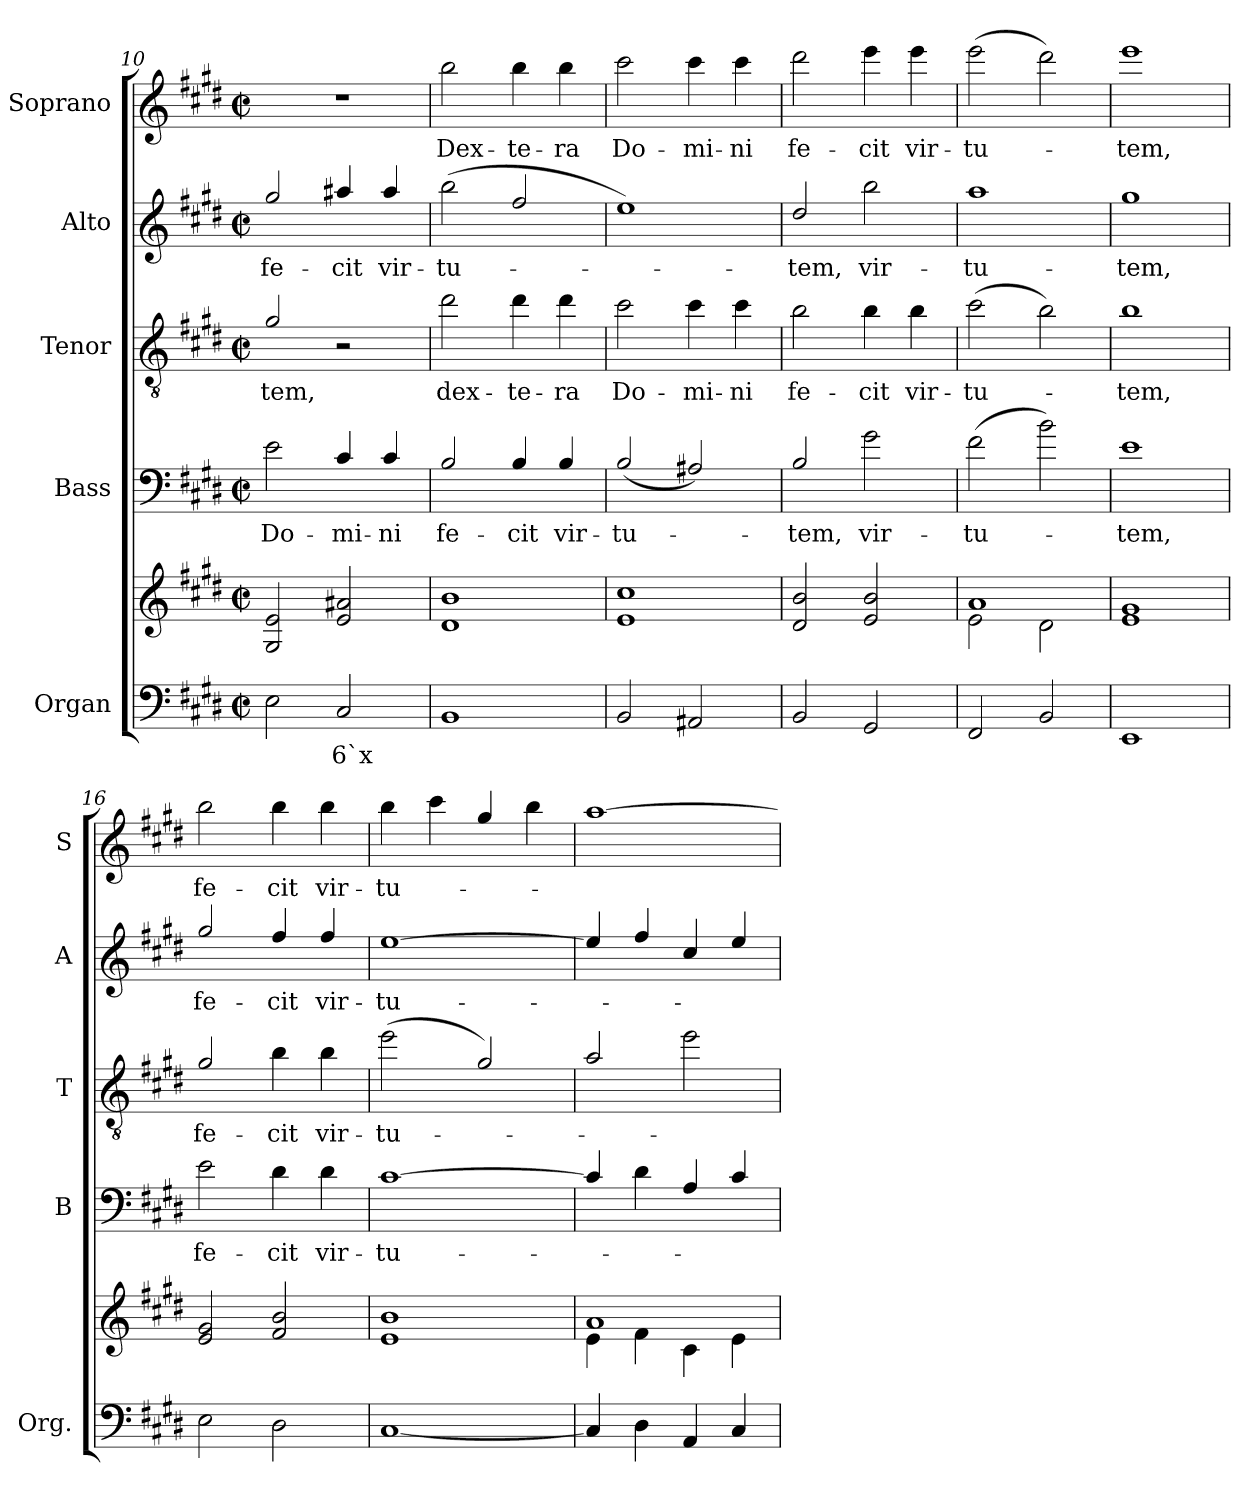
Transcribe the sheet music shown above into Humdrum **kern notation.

**kern	**text	**kern	**kern	**text	**kern	**text	**kern	**text	**kern	**text
*part5	*part5	*part5	*part4	*part4	*part3	*part3	*part2	*part2	*part1	*part1
*staff6	*staff6	*staff5	*staff4	*staff4	*staff3	*staff3	*staff2	*staff2	*staff1	*staff1
*I"Organ	*	*	*I"Bass	*	*I"Tenor	*	*I"Alto	*	*I"Soprano	*
*I'Org.	*	*	*I'B	*	*I'T	*	*I'A	*	*I'S	*
*clefF4	*	*clefG2	*clefF4	*	*clefGv2	*	*clefG2	*	*clefG2	*
*	*	*	*ITrd7c12	*	*ITrd7c12	*	*ITrd7c12	*	*ITrd7c12	*
*k[f#c#g#d#]	*	*k[f#c#g#d#]	*k[f#c#g#d#]	*	*k[f#c#g#d#]	*	*k[f#c#g#d#]	*	*k[f#c#g#d#]	*
*E:	*	*E:	*E:	*	*E:	*	*E:	*	*E:	*
*M2/2	*	*M2/2	*M2/2	*	*M2/2	*	*M2/2	*	*M2/2	*
*met(c|)	*	*met(c|)	*met(c|)	*	*met(c|)	*	*met(c|)	*	*met(c|)	*
=10	=10	=10	=10	=10	=10	=10	=10	=10	=10	=10
!	!	!	!	!LO:LY:b	!	!	!	!	!	!
!	!	!	!	!	!	!LO:LY:b	!	!	!	!
!	!	!	!	!	!	!	!	!LO:LY:b	!	!
2E\	.	2G#!/ 2e!/	2E\	Do-	2G#/	-tem,	2g#/	fe-	1r	.
!	!LO:LY:b	!	!	!	!	!	!	!	!	!
!	!	!	!	!LO:LY:b	!	!	!	!	!	!
!	!	!	!	!	!	!	!	!LO:LY:b	!	!
2C#/	6`x	2e!/ 2a#X!/	4C#/	-mi-	2r	.	4a#X/	-cit	.	.
!	!	!	!	!LO:LY:b	!	!	!	!	!	!
!	!	!	!	!	!	!	!	!LO:LY:b	!	!
.	.	.	4C#/	-ni	.	.	4a#/	vir-	.	.
=11	=11	=11	=11	=11	=11	=11	=11	=11	=11	=11
!	!	!	!	!LO:LY:b	!	!	!	!	!	!
!	!	!	!	!	!	!LO:LY:b	!	!	!	!
!	!	!	!	!	!	!	!	!LO:LY:b	!	!
!	!	!	!	!	!	!	!	!	!	!LO:LY:b
1BB	.	1d#! 1b!	2BB/	fe-	2d#\	dex-	(>2b\	-tu-	2b\	Dex-
!	!	!	!	!LO:LY:b	!	!	!	!	!	!
!	!	!	!	!	!	!LO:LY:b	!	!	!	!
!	!	!	!	!	!	!	!	!	!	!LO:LY:b
.	.	.	4BB/	-cit	4d#\	-te-	2f#/	.	4b\	-te-
!	!	!	!	!LO:LY:b	!	!	!	!	!	!
!	!	!	!	!	!	!LO:LY:b	!	!	!	!
!	!	!	!	!	!	!	!	!	!	!LO:LY:b
.	.	.	4BB/	vir-	4d#\	-ra	.	.	4b\	-ra
=12	=12	=12	=12	=12	=12	=12	=12	=12	=12	=12
!	!	!	!	!LO:LY:b	!	!	!	!	!	!
!	!	!	!	!	!	!LO:LY:b	!	!	!	!
!	!	!	!	!	!	!	!	!	!	!LO:LY:b
2BB/	.	1e! 1cc#!	(<2BB/	-tu-	2c#\	Do-	1e)	.	2cc#\	Do-
!	!	!	!	!	!	!LO:LY:b	!	!	!	!
!	!	!	!	!	!	!	!	!	!	!LO:LY:b
2AA#X/	.	.	2AA#X/)	.	4c#\	-mi-	.	.	4cc#\	-mi-
!	!	!	!	!	!	!LO:LY:b	!	!	!	!
!	!	!	!	!	!	!	!	!	!	!LO:LY:b
.	.	.	.	.	4c#\	-ni	.	.	4cc#\	-ni
=13	=13	=13	=13	=13	=13	=13	=13	=13	=13	=13
!	!	!	!	!LO:LY:b	!	!	!	!	!	!
!	!	!	!	!	!	!LO:LY:b	!	!	!	!
!	!	!	!	!	!	!	!	!LO:LY:b	!	!
!	!	!	!	!	!	!	!	!	!	!LO:LY:b
2BB/	.	2d#!/ 2b!/	2BB/	-tem,	2B\	fe-	2d#/	-tem,	2dd#\	fe-
!	!	!	!	!LO:LY:b	!	!	!	!	!	!
!	!	!	!	!	!	!LO:LY:b	!	!	!	!
!	!	!	!	!	!	!	!	!LO:LY:b	!	!
!	!	!	!	!	!	!	!	!	!	!LO:LY:b
2GG#/	.	2e!/ 2b!/	2G#\	vir-	4B\	-cit	2b\	vir-	4ee\	-cit
!	!	!	!	!	!	!LO:LY:b	!	!	!	!
!	!	!	!	!	!	!	!	!	!	!LO:LY:b
.	.	.	.	.	4B\	vir-	.	.	4ee\	vir-
=14	=14	=14	=14	=14	=14	=14	=14	=14	=14	=14
*	*	*^	*	*	*	*	*	*	*	*
!	!	!	!	!	!LO:LY:b	!	!	!	!	!	!
!	!	!	!	!	!	!	!LO:LY:b	!	!	!	!
!	!	!	!	!	!	!	!	!	!LO:LY:b	!	!
!	!	!	!	!	!	!	!	!	!	!	!LO:LY:b
2FF#/	.	1a!	2e!\	(>2F#\	-tu-	(>2c#\	-tu-	1a	-tu-	(>2ee\	-tu-
2BB/	.	.	2d#!\	2B\)	.	2B\)	.	.	.	2dd#\)	.
*	*	*v	*v	*	*	*	*	*	*	*	*
=15	=15	=15	=15	=15	=15	=15	=15	=15	=15	=15
*	*	*^	*	*	*	*	*	*	*	*
!	!	!	!	!	!LO:LY:b	!	!	!	!	!	!
*	*	*v	*v	*	*	*	*	*	*	*	*
*	*	*^	*	*	*	*	*	*	*	*
!	!	!	!	!	!	!	!LO:LY:b	!	!	!	!
*	*	*v	*v	*	*	*	*	*	*	*	*
*	*	*^	*	*	*	*	*	*	*	*
!	!	!	!	!	!	!	!	!	!LO:LY:b	!	!
*	*	*v	*v	*	*	*	*	*	*	*	*
*	*	*^	*	*	*	*	*	*	*	*
!	!	!	!	!	!	!	!	!	!	!	!LO:LY:b
*	*	*v	*v	*	*	*	*	*	*	*	*
1EE	.	1e! 1g#!	1E	-tem,	1B	-tem,	1g#	-tem,	1ee	-tem,
=16	=16	=16	=16	=16	=16	=16	=16	=16	=16	=16
!	!	!	!	!LO:LY:b	!	!	!	!	!	!
!	!	!	!	!	!	!LO:LY:b	!	!	!	!
!	!	!	!	!	!	!	!	!LO:LY:b	!	!
!	!	!	!	!	!	!	!	!	!	!LO:LY:b
2E\	.	2e!/ 2g#!/	2E\	fe-	2G#/	fe-	2g#/	fe-	2b\	fe-
!	!	!	!	!LO:LY:b	!	!	!	!	!	!
!	!	!	!	!	!	!LO:LY:b	!	!	!	!
!	!	!	!	!	!	!	!	!LO:LY:b	!	!
!	!	!	!	!	!	!	!	!	!	!LO:LY:b
2D#\	.	2f#!/ 2b!/	4D#\	-cit	4B\	-cit	4f#/	-cit	4b\	-cit
!	!	!	!	!LO:LY:b	!	!	!	!	!	!
!	!	!	!	!	!	!LO:LY:b	!	!	!	!
!	!	!	!	!	!	!	!	!LO:LY:b	!	!
!	!	!	!	!	!	!	!	!	!	!LO:LY:b
.	.	.	4D#\	vir-	4B\	vir-	4f#/	vir-	4b\	vir-
=17	=17	=17	=17	=17	=17	=17	=17	=17	=17	=17
!	!	!	!	!LO:LY:b	!	!	!	!	!	!
!	!	!	!	!	!	!LO:LY:b	!	!	!	!
!	!	!	!	!	!	!	!	!LO:LY:b	!	!
!	!	!	!	!	!	!	!	!	!	!LO:LY:b
[1C#	.	1e! 1b!	[1C#	-tu-	(>2e\	-tu-	[1e	-tu-	4b\	-tu-
.	.	.	.	.	.	.	.	.	4cc#\	.
.	.	.	.	.	2G#/)	.	.	.	4g#/	.
.	.	.	.	.	.	.	.	.	4b\	.
!!LO:PB:g=z
=18	=18	=18	=18	=18	=18	=18	=18	=18	=18	=18
*	*	*^	*	*	*	*	*	*	*	*
4C#/]	.	1a!	4e!\	4C#/]	.	2A/	.	4e/]	.	[1a	.
4D#\	.	.	4f#!\	4D#\	.	.	.	4f#/	.	.	.
4AA/	.	.	4c#!\	4AA/	.	2e\	.	4c#/	.	.	.
4C#/	.	.	4e!\	4C#/	.	.	.	4e/	.	.	.
*	*	*v	*v	*	*	*	*	*	*	*	*
=	=	=	=	=	=	=	=	=	=	=
*-	*-	*-	*-	*-	*-	*-	*-	*-	*-	*-
